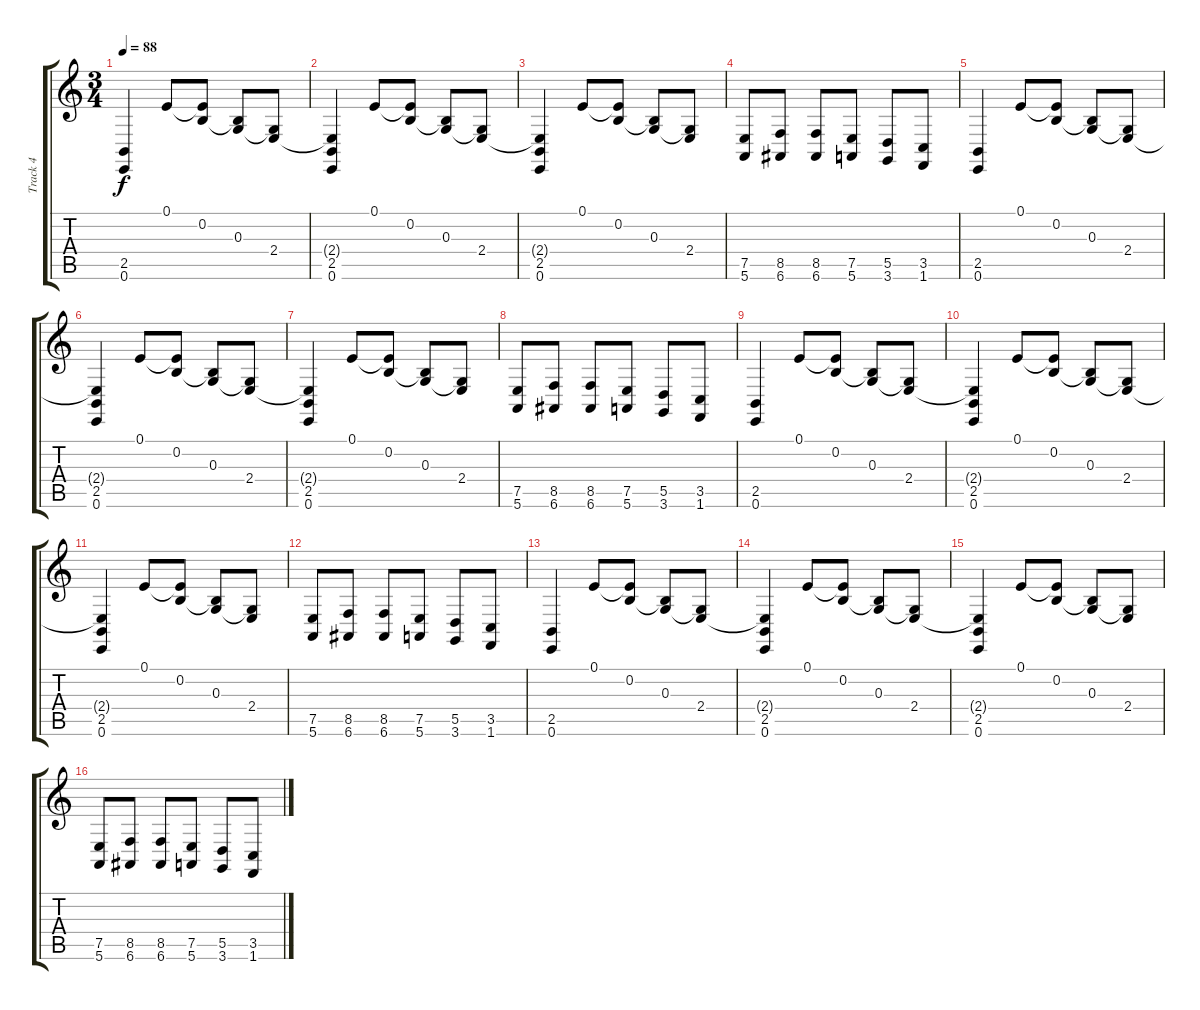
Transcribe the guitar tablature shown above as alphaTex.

\track ("Track 4" "Track 4") {instrument lead1square}
\staff {score tabs}
\tuning (E4 B3 G3 D3 A2 E2) {hide}
\ts (3 4)
\tempo 88
\clef g2
\ks c
(2.5 0.6).4{dy f instrument lead1square} 0.1.8 (0.1{t} 0.2).8 (0.2{t} 0.3).8 (0.3{t} 2.4).8 |
(2.4{t} 2.5 0.6).4 0.1.8 (0.1{t} 0.2).8 (0.2{t} 0.3).8 (0.3{t} 2.4).8 |
(2.4{t} 2.5 0.6).4 0.1.8 (0.1{t} 0.2).8 (0.2{t} 0.3).8 (0.3{t} 2.4).8 |
(7.5 5.6).8 (8.5 6.6).8 (8.5 6.6).8 (7.5 5.6).8 (5.5 3.6).8 (3.5 1.6).8 |
(2.5 0.6).4 0.1.8 (0.1{t} 0.2).8 (0.2{t} 0.3).8 (0.3{t} 2.4).8 |
(2.4{t} 2.5 0.6).4 0.1.8 (0.1{t} 0.2).8 (0.2{t} 0.3).8 (0.3{t} 2.4).8 |
(2.4{t} 2.5 0.6).4 0.1.8 (0.1{t} 0.2).8 (0.2{t} 0.3).8 (0.3{t} 2.4).8 |
(7.5 5.6).8 (8.5 6.6).8 (8.5 6.6).8 (7.5 5.6).8 (5.5 3.6).8 (3.5 1.6).8 |
(2.5 0.6).4 0.1.8 (0.1{t} 0.2).8 (0.2{t} 0.3).8 (0.3{t} 2.4).8 |
(2.4{t} 2.5 0.6).4 0.1.8 (0.1{t} 0.2).8 (0.2{t} 0.3).8 (0.3{t} 2.4).8 |
(2.4{t} 2.5 0.6).4 0.1.8 (0.1{t} 0.2).8 (0.2{t} 0.3).8 (0.3{t} 2.4).8 |
(7.5 5.6).8 (8.5 6.6).8 (8.5 6.6).8 (7.5 5.6).8 (5.5 3.6).8 (3.5 1.6).8 |
(2.5 0.6).4 0.1.8 (0.1{t} 0.2).8 (0.2{t} 0.3).8 (0.3{t} 2.4).8 |
(2.4{t} 2.5 0.6).4 0.1.8 (0.1{t} 0.2).8 (0.2{t} 0.3).8 (0.3{t} 2.4).8 |
(2.4{t} 2.5 0.6).4 0.1.8 (0.1{t} 0.2).8 (0.2{t} 0.3).8 (0.3{t} 2.4).8 |
(7.5 5.6).8 (8.5 6.6).8 (8.5 6.6).8 (7.5 5.6).8 (5.5 3.6).8 (3.5 1.6).8
